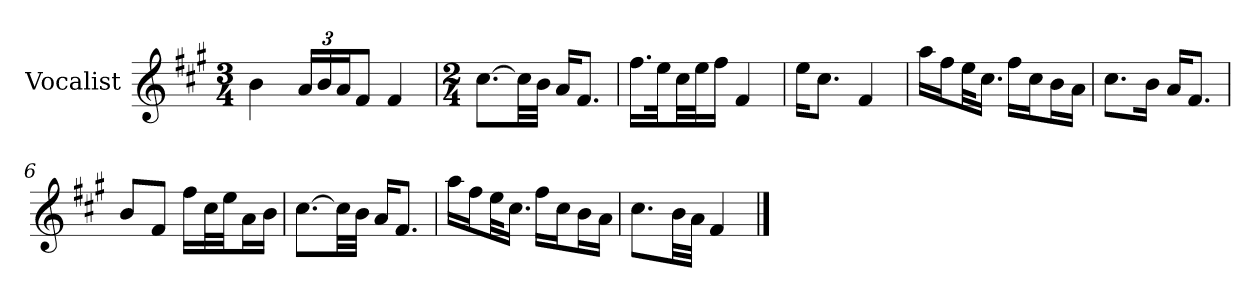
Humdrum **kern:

**kern
*part1
*staff1
*I"Vocalist
*k[f#c#g#]
*A:
*M3/4
=
4b
24aLL
24b
24aJ
8f#J
4f#
=1
*M2/4
[8.cc#L
32cc#LL]
32bJJJ
16aKL
8.f#J
=2
16.ff#LL
32eeJk
32cc#LL
32eeJ
16ff#JJ
4f#
=3
16eeKL
8.cc#J
4f#
=4
16aaLL
16ff#J
32eeKL
16.cc#JJ
16ff#LL
16cc#J
16bL
16aJJ
=5
8.cc#L
16bJk
16aKL
8.f#J
=6
8bL
8f#J
16ff#LL
32cc#L
32eeJJ
16aL
16bJJ
=7
[8.cc#L
32cc#LL]
32bJJJ
16aKL
8.f#J
=8
16aaLL
16ff#J
32eeKL
16.cc#JJ
16ff#LL
16cc#J
16bL
16aJJ
=9
8.cc#L
32bLL
32aJJJ
4f#
==
*-
